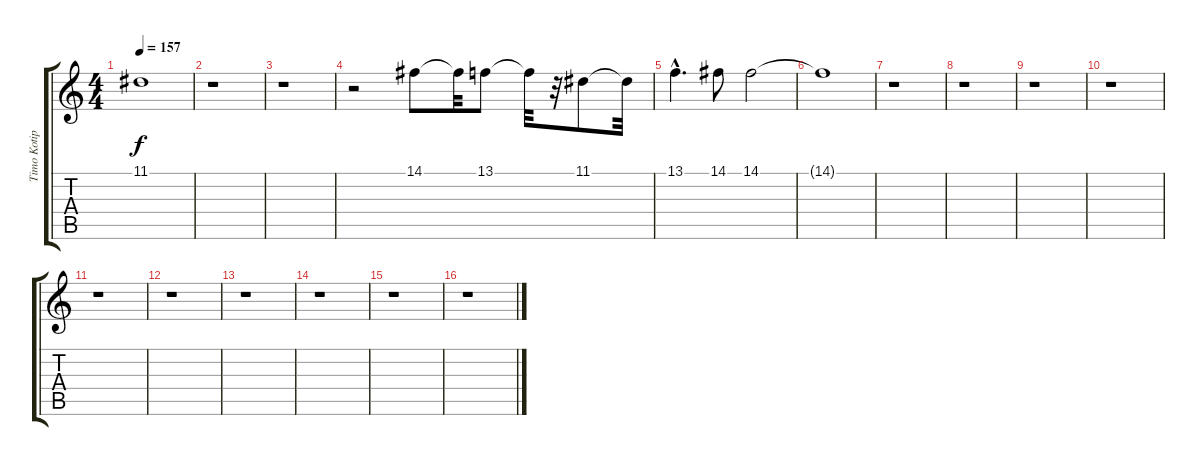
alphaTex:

\track ("Timo Kotipelto" "Timo Kotip") {instrument lead3calliope}
\staff {score tabs}
\tuning (E4 B3 G3 D3 A2 E2) {hide}
\ts (4 4)
\tempo 157
\clef g2
\ks c
11.1.1{dy f} |
r.1 |
r.1 |
r.2 14.1.8 14.1{t}.32 13.1.8 13.1{t}.32 r.32 11.1.8 11.1{t}.32 |
13.1{hac}.4{d} 14.1.8 14.1.2 |
14.1{t}.1 |
r.1 |
r.1 |
r.1 |
r.1 |
r.1 |
r.1 |
r.1 |
r.1 |
r.1 |
r.1
